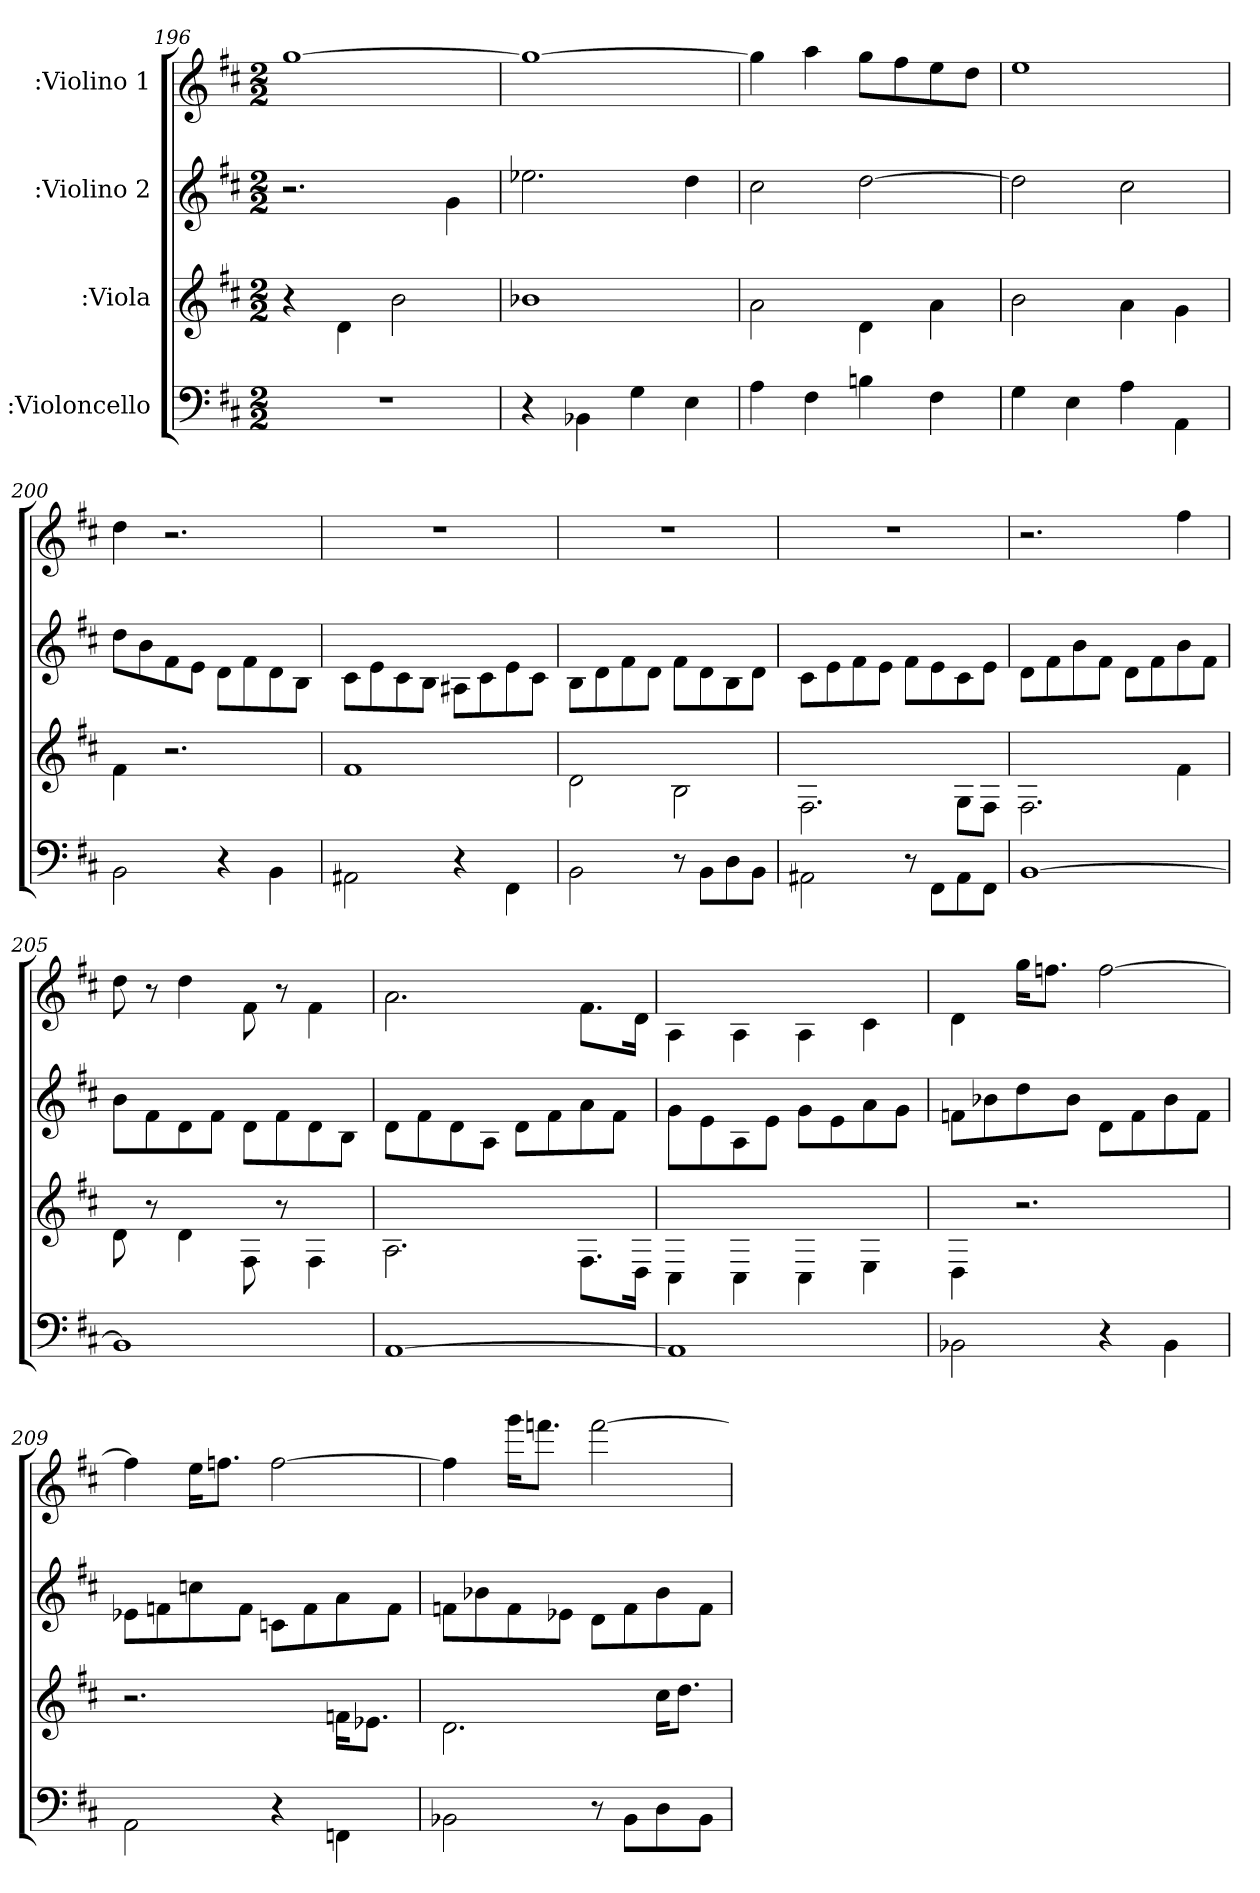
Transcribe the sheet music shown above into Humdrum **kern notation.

**kern	**kern	**kern	**kern
*part4	*part3	*part2	*part1
*staff4	*staff3	*staff2	*staff1
*I":Violoncello	*I":Viola	*I":Violino 2	*I":Violino 1
*k[f#c#]	*k[f#c#]	*k[f#c#]	*k[f#c#]
*D:	*D:	*D:	*D:
*M2/2	*M2/2	*M2/2	*M2/2
=196	=196	=196	=196
1r	4r	2.r	[1gg\
.	4d\	.	.
.	2b\	.	.
.	.	4g\	.
=197	=197	=197	=197
4r	1b-X\	2.ee-X\	1gg\_
4BB-X\	.	.	.
4G\	.	.	.
4E\	.	4dd\	.
=198	=198	=198	=198
4A\	2a\	2cc#\	4gg\]
4F#\	.	.	4aa\
4Bn\	4d\	[2dd\	8gg\L
.	.	.	8ff#\
4F#\	4a\	.	8ee\
.	.	.	8dd\J
=199	=199	=199	=199
4G\	2b\	2dd\]	1ee\
4E\	.	.	.
4A\	4a\	2cc#\	.
4AA\	4g\	.	.
=200	=200	=200	=200
2BB\	4f#\	8dd\L	4dd\
.	.	8b\	.
.	2.r	8f#\	2.r
.	.	8e\J	.
4r	.	8d\L	.
.	.	8f#\	.
4BB\	.	8d\	.
.	.	8B\J	.
=201	=201	=201	=201
2AA#X\	1f#\	8c#\L	1r
.	.	8e\	.
.	.	8c#\	.
.	.	8B\J	.
4r	.	8A#X\L	.
.	.	8c#\	.
4FF#\	.	8e\	.
.	.	8c#\J	.
=202	=202	=202	=202
2BB\	2d\	8B\L	1r
.	.	8d\	.
.	.	8f#\	.
.	.	8d\J	.
8r	2B\	8f#\L	.
8BB\L	.	8d\	.
8D\	.	8B\	.
8BB\J	.	8d\J	.
=203	=203	=203	=203
2AA#X\	2.F#\	8c#\L	1r
.	.	8e\	.
.	.	8f#\	.
.	.	8e\J	.
8r	.	8f#\L	.
8FF#\L	.	8e\	.
8AA#\	8G\L	8c#\	.
8FF#\J	8F#\J	8e\J	.
=204	=204	=204	=204
[1BB\	2.F#\	8d\L	2.r
.	.	8f#\	.
.	.	8b\	.
.	.	8f#\J	.
.	.	8d\L	.
.	.	8f#\	.
.	4f#\	8b\	4ff#\
.	.	8f#\J	.
=205	=205	=205	=205
1BB\]	8d\	8b\L	8dd\
.	8r	8f#\	8r
.	4d\	8d\	4dd\
.	.	8f#\J	.
.	8F#\	8d\L	8f#\
.	8r	8f#\	8r
.	4F#\	8d\	4f#\
.	.	8B\J	.
=206	=206	=206	=206
[1AA\	2.A\	8d\L	2.a\
.	.	8f#\	.
.	.	8d\	.
.	.	8A\J	.
.	.	8d\L	.
.	.	8f#\	.
.	8.F#\L	8a\	8.f#\L
.	.	8f#\J	.
.	16D\Jk	.	16d\Jk
=207	=207	=207	=207
1AA\]	4C#\	8g\L	4A\
.	.	8e\	.
.	4C#\	8A\	4A\
.	.	8e\J	.
.	4C#\	8g\L	4A\
.	.	8e\	.
.	4E\	8a\	4c#\
.	.	8g\J	.
=208	=208	=208	=208
2BB-X\	4D\	8fn\L	4d\
.	.	8b-X\	.
.	2.r	8dd\	16gg\KL
.	.	.	8.ffn\J
.	.	8b-\J	.
4r	.	8d\L	[2ff\
.	.	8f\	.
4BB-\	.	8b-\	.
.	.	8f\J	.
=209	=209	=209	=209
2AA\	2.r	8e-X\L	4ffn\]
.	.	8fn\	.
.	.	8ccn\	16ee\KL
.	.	.	8.ff\J
.	.	8f\J	.
4r	.	8c\L	[2ff\
.	.	8f\	.
4FFn\	16fn\KL	8a\	.
.	8.e-X\J	.	.
.	.	8f\J	.
=210	=210	=210	=210
2BB-X\	2.d\	8fn\L	4ffn\]
.	.	8b-X\	.
.	.	8f\	16ggg\KL
.	.	.	8.fff\J
.	.	8e-X\J	.
8r	.	8d\L	[2fff\
8BB-\L	.	8f\	.
8D\	16cc#\KL	8b-\	.
.	8.dd\J	.	.
8BB-\J	.	8f\J	.
=	=	=	=
*-	*-	*-	*-
